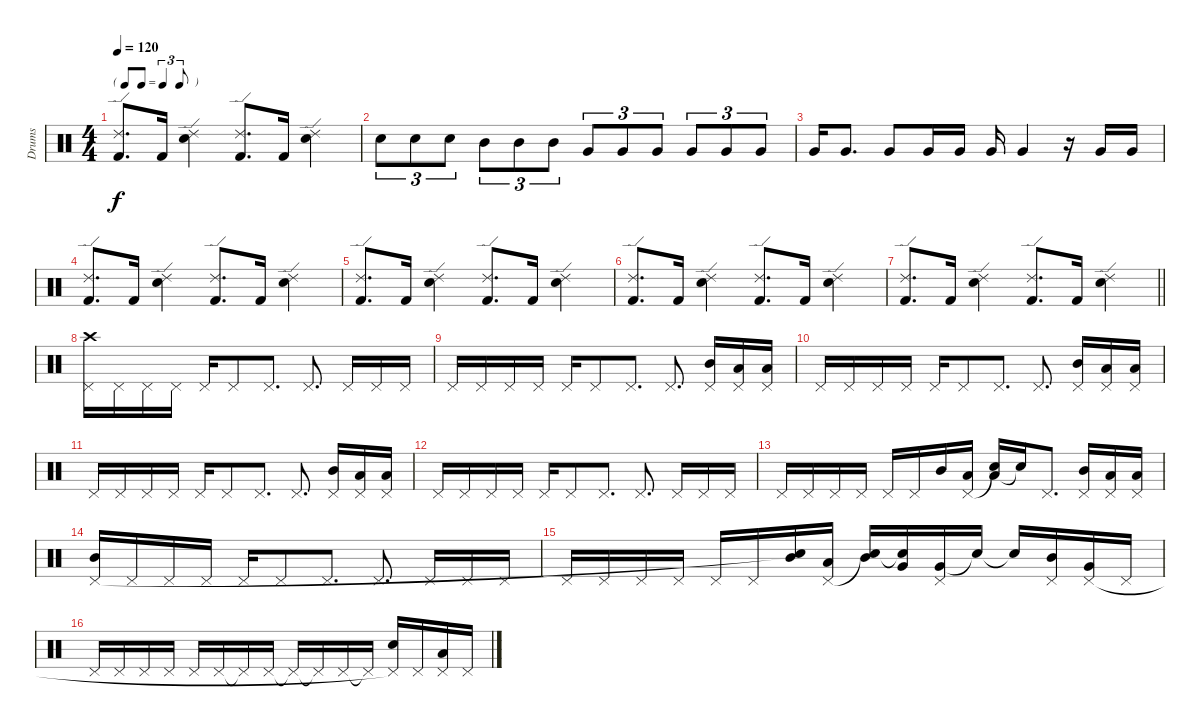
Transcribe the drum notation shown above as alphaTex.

\track ("Drums" "Drums") {instrument percussion}
\staff {score}
\articulation defaults
\ts (4 4)
\tf triplet8th
\tempo 120
\clef neutral
\ks c
("Ride (edge) 2" "Kick (hit) 2").8{d dy f} "Kick (hit) 2".16 ("Ride (edge) 2" "Snare (hit) 2").4 ("Ride (edge) 2" "Kick (hit) 2").8{d} "Kick (hit) 2".16 ("Ride (edge) 2" "Snare (hit) 2").4 |
"Snare (hit) 2".8{tu (3 2)} "Snare (hit) 2".8{tu (3 2)} "Snare (hit) 2".8{tu (3 2)} "Mid Tom (hit)".8{tu (3 2)} "Mid Tom (hit)".8{tu (3 2)} "Mid Tom (hit)".8{tu (3 2)} "Very Low Tom (hit)".8{tu (3 2)} "Very Low Tom (hit)".8{tu (3 2)} "Very Low Tom (hit)".8{tu (3 2)} "Very Low Tom (hit)".8{tu (3 2)} "Very Low Tom (hit)".8{tu (3 2)} "Very Low Tom (hit)".8{tu (3 2)} |
"Very Low Tom (hit)".16 "Very Low Tom (hit)".8{d} "Very Low Tom (hit)".8 "Very Low Tom (hit)".16 "Very Low Tom (hit)".16 "Very Low Tom (hit)".16 "Very Low Tom (hit)".4 r.16 "Very Low Tom (hit)".16 "Very Low Tom (hit)".16 |
("Ride (edge) 2" "Kick (hit) 2").8{d} "Kick (hit) 2".16 ("Ride (edge) 2" "Snare (hit) 2").4 ("Ride (edge) 2" "Kick (hit) 2").8{d} "Kick (hit) 2".16 ("Ride (edge) 2" "Snare (hit) 2").4 |
("Ride (edge) 2" "Kick (hit) 2").8{d} "Kick (hit) 2".16 ("Ride (edge) 2" "Snare (hit) 2").4 ("Ride (edge) 2" "Kick (hit) 2").8{d} "Kick (hit) 2".16 ("Ride (edge) 2" "Snare (hit) 2").4 |
("Ride (edge) 2" "Kick (hit) 2").8{d} "Kick (hit) 2".16 ("Ride (edge) 2" "Snare (hit) 2").4 ("Ride (edge) 2" "Kick (hit) 2").8{d} "Kick (hit) 2".16 ("Ride (edge) 2" "Snare (hit) 2").4 |
\barLineRight lightlight
("Ride (edge) 2" "Kick (hit) 2").8{d} "Kick (hit) 2".16 ("Ride (edge) 2" "Snare (hit) 2").4 ("Ride (edge) 2" "Kick (hit) 2").8{d} "Kick (hit) 2".16 ("Ride (edge) 2" "Snare (hit) 2").4 |
("Crash high (hit)" "Pedal Hi-Hat (hit)").16 "Pedal Hi-Hat (hit)".16 "Pedal Hi-Hat (hit)".16 "Pedal Hi-Hat (hit)".16 "Pedal Hi-Hat (hit)".16 "Pedal Hi-Hat (hit)".8 "Pedal Hi-Hat (hit)".8{d} "Pedal Hi-Hat (hit)".8{d} "Pedal Hi-Hat (hit)".16 "Pedal Hi-Hat (hit)".16 "Pedal Hi-Hat (hit)".16 |
"Pedal Hi-Hat (hit)".16 "Pedal Hi-Hat (hit)".16 "Pedal Hi-Hat (hit)".16 "Pedal Hi-Hat (hit)".16 "Pedal Hi-Hat (hit)".16 "Pedal Hi-Hat (hit)".8 "Pedal Hi-Hat (hit)".8{d} "Pedal Hi-Hat (hit)".8{d} ("Mid Tom (hit)" "Pedal Hi-Hat (hit)").16 ("Low Floor Tom (hit)" "Pedal Hi-Hat (hit)").16 ("Low Floor Tom (hit)" "Pedal Hi-Hat (hit)").16 |
"Pedal Hi-Hat (hit)".16 "Pedal Hi-Hat (hit)".16 "Pedal Hi-Hat (hit)".16 "Pedal Hi-Hat (hit)".16 "Pedal Hi-Hat (hit)".16 "Pedal Hi-Hat (hit)".8 "Pedal Hi-Hat (hit)".8{d} "Pedal Hi-Hat (hit)".8{d} ("Mid Tom (hit)" "Pedal Hi-Hat (hit)").16 ("Low Floor Tom (hit)" "Pedal Hi-Hat (hit)").16 ("Low Floor Tom (hit)" "Pedal Hi-Hat (hit)").16 |
"Pedal Hi-Hat (hit)".16 "Pedal Hi-Hat (hit)".16 "Pedal Hi-Hat (hit)".16 "Pedal Hi-Hat (hit)".16 "Pedal Hi-Hat (hit)".16 "Pedal Hi-Hat (hit)".8 "Pedal Hi-Hat (hit)".8{d} "Pedal Hi-Hat (hit)".8{d} ("Mid Tom (hit)" "Pedal Hi-Hat (hit)").16 ("Low Floor Tom (hit)" "Pedal Hi-Hat (hit)").16 ("Low Floor Tom (hit)" "Pedal Hi-Hat (hit)").16 |
"Pedal Hi-Hat (hit)".16 "Pedal Hi-Hat (hit)".16 "Pedal Hi-Hat (hit)".16 "Pedal Hi-Hat (hit)".16 "Pedal Hi-Hat (hit)".16 "Pedal Hi-Hat (hit)".8 "Pedal Hi-Hat (hit)".8{d} "Pedal Hi-Hat (hit)".8{d} "Pedal Hi-Hat (hit)".16 "Pedal Hi-Hat (hit)".16 "Pedal Hi-Hat (hit)".16 |
"Pedal Hi-Hat (hit)".16 "Pedal Hi-Hat (hit)".16 "Pedal Hi-Hat (hit)".16 "Pedal Hi-Hat (hit)".16 "Pedal Hi-Hat (hit)".16 "Pedal Hi-Hat (hit)".16 "Mid Tom (hit)".16 ("Low Floor Tom (hit)" "Pedal Hi-Hat (hit)").16 ("Low Floor Tom (hit)" "Snare (hit)"{t}).16 "Snare (hit)"{t}.16 "Pedal Hi-Hat (hit)".8{d} ("Mid Tom (hit)" "Pedal Hi-Hat (hit)").16 ("Low Floor Tom (hit)" "Pedal Hi-Hat (hit)").16 ("Low Floor Tom (hit)" "Pedal Hi-Hat (hit)").16 |
("Mid Tom (hit)" "Pedal Hi-Hat (hit)").16 "Pedal Hi-Hat (hit)".16 "Pedal Hi-Hat (hit)".16 "Pedal Hi-Hat (hit)".16 "Pedal Hi-Hat (hit)".16 "Pedal Hi-Hat (hit)".8 "Pedal Hi-Hat (hit)".8{d} "Pedal Hi-Hat (hit)".8{d} "Pedal Hi-Hat (hit)".16 "Pedal Hi-Hat (hit)".16 "Pedal Hi-Hat (hit)".16 |
"Pedal Hi-Hat (hit)".16 "Pedal Hi-Hat (hit)".16 "Pedal Hi-Hat (hit)".16 "Pedal Hi-Hat (hit)".16 "Pedal Hi-Hat (hit)".16 "Pedal Hi-Hat (hit)".16 ("Mid Tom (hit)" "Snare (hit)"{t}).16 ("Low Floor Tom (hit)" "Pedal Hi-Hat (hit)").16 ("Mid Tom (hit)" "Snare (hit)"{t}).16 ("Very Low Tom (hit)" "Snare (hit)"{t}).16 ("Very Low Tom (hit)" "Pedal Hi-Hat (hit)").16 "Snare (hit)"{t}.16 "Snare (hit)"{t}.16 ("Mid Tom (hit)" "Pedal Hi-Hat (hit)").16 ("Very Low Tom (hit)" "Pedal Hi-Hat (hit)").16 "Pedal Hi-Hat (hit)".16 |
"Pedal Hi-Hat (hit)".16 "Pedal Hi-Hat (hit)".16 "Pedal Hi-Hat (hit)".16 "Pedal Hi-Hat (hit)".16 "Pedal Hi-Hat (hit)".16 "Pedal Hi-Hat (hit)".16 "Pedal Hi-Hat (hit)"{t}.16 "Pedal Hi-Hat (hit)".16 "Pedal Hi-Hat (hit)"{t}.16 "Pedal Hi-Hat (hit)"{t}.16 "Pedal Hi-Hat (hit)".16 "Pedal Hi-Hat (hit)"{t}.16 ("Snare (hit) 2" "Pedal Hi-Hat (hit)"{t}).16 "Pedal Hi-Hat (hit)".16 ("Low Floor Tom (hit)" "Pedal Hi-Hat (hit)").16 "Pedal Hi-Hat (hit)".16
